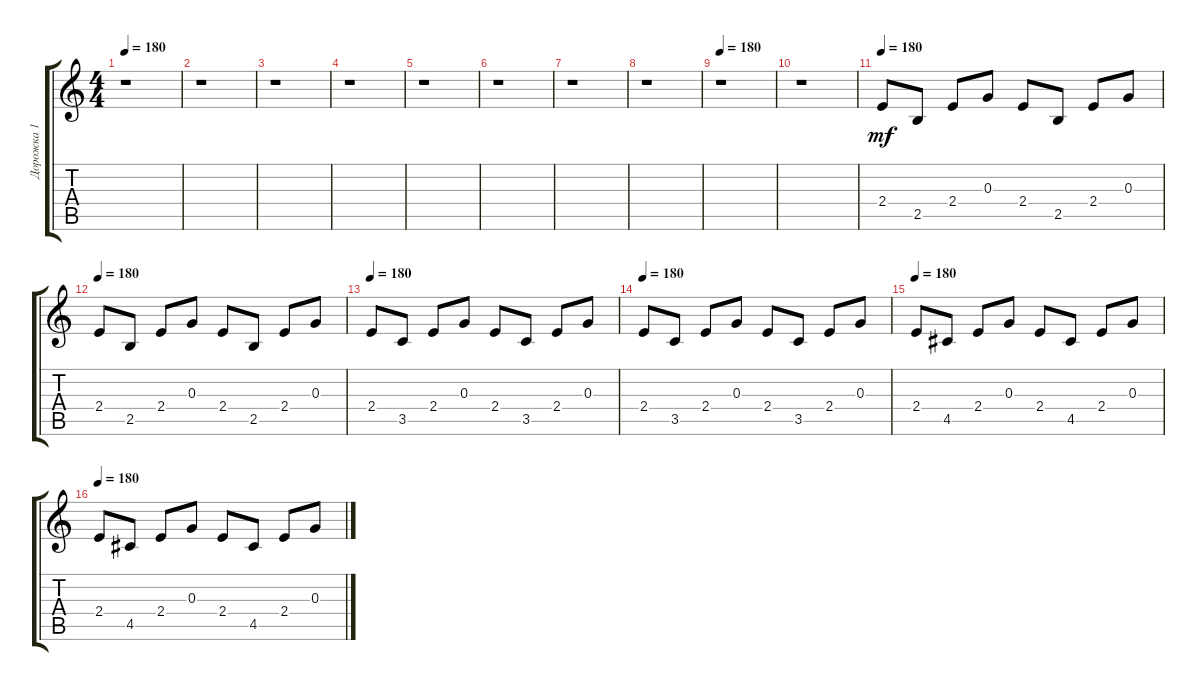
\track ("Дорожка 1" "Дорожка 1") {instrument electricguitarclean}
\staff {score tabs}
\tuning (E4 B3 G3 D3 A2 E2) {hide}
\ts (4 4)
\tempo 180
\clef g2
\ks c
r.1{dy f} |
r.1 |
r.1 |
r.1 |
r.1 |
r.1 |
r.1 |
r.1 |
\tempo 180
r.1 |
r.1 |
\tempo 180
2.4.8{dy mf} 2.5.8 2.4.8 0.3.8 2.4.8 2.5.8 2.4.8 0.3.8 |
\tempo 180
2.4.8 2.5.8 2.4.8 0.3.8 2.4.8 2.5.8 2.4.8 0.3.8 |
\tempo 180
2.4.8 3.5.8 2.4.8 0.3.8 2.4.8 3.5.8 2.4.8 0.3.8 |
\tempo 180
2.4.8 3.5.8 2.4.8 0.3.8 2.4.8 3.5.8 2.4.8 0.3.8 |
\tempo 180
2.4.8 4.5.8 2.4.8 0.3.8 2.4.8 4.5.8 2.4.8 0.3.8 |
\tempo 180
2.4.8 4.5.8 2.4.8 0.3.8 2.4.8 4.5.8 2.4.8 0.3.8
